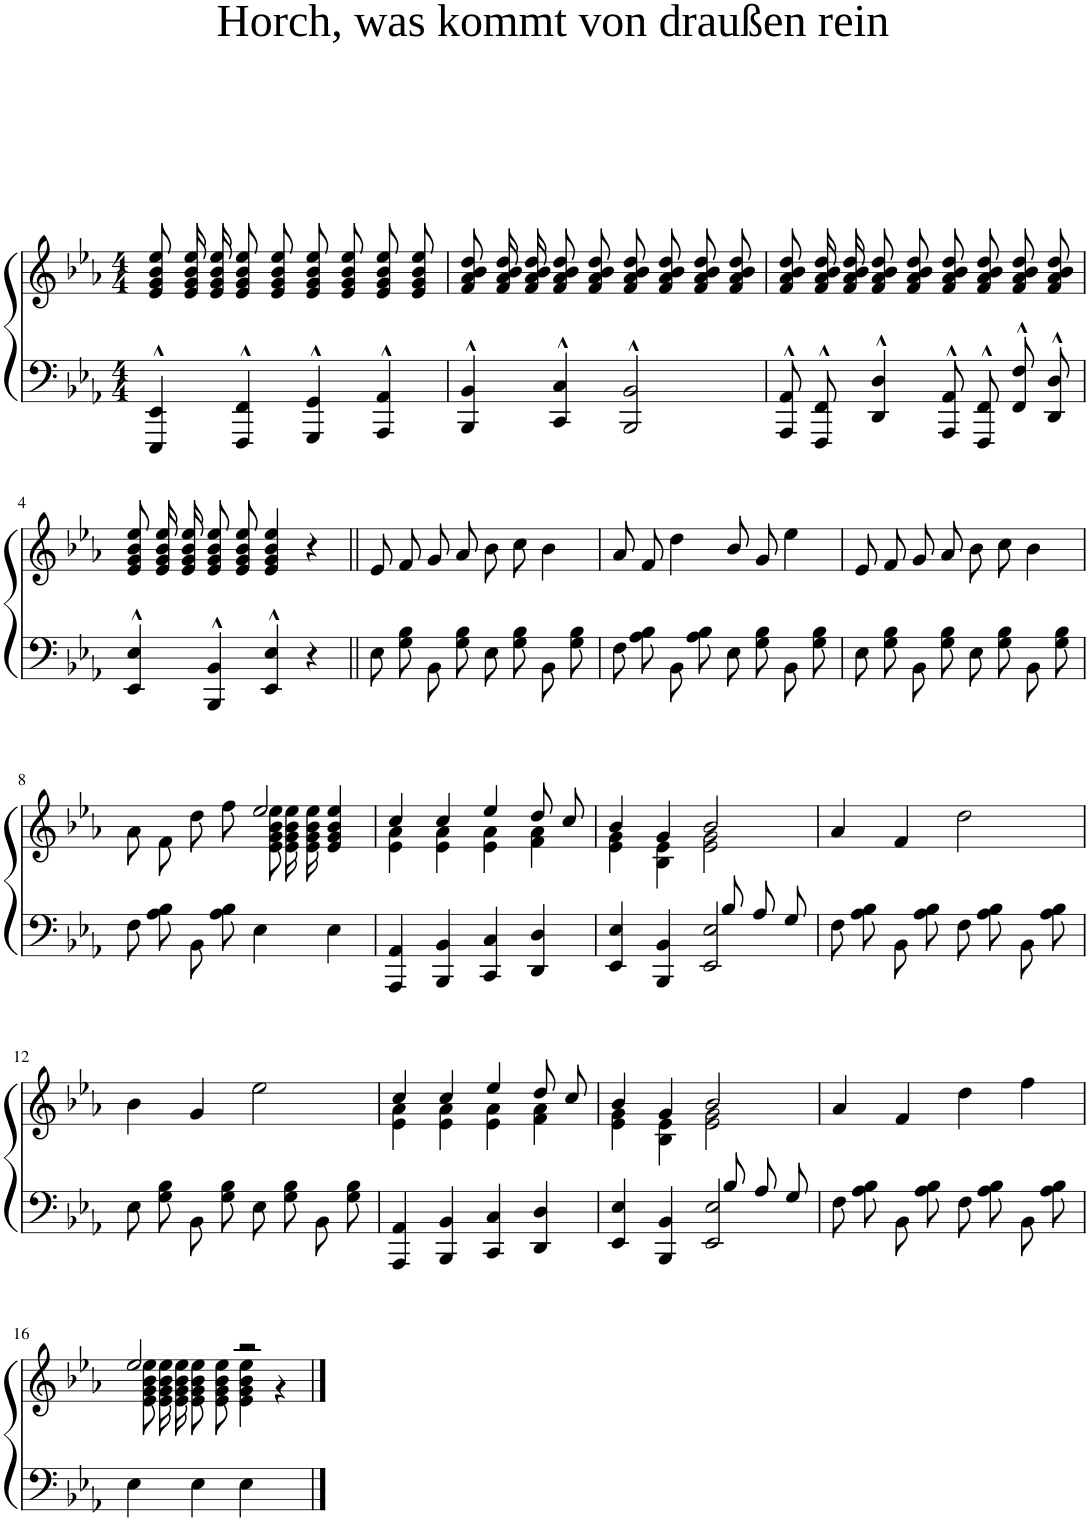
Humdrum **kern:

**kern	**kern
*part1	*part1
*staff2	*staff1
*I"P1	*
*clefF4	*clefG2
*k[b-e-a-]	*k[b-e-a-]
*E-:	*E-:
*M4/4	*M4/4
=1	=1
4EEE-/^^ 4EE-/^^	8e-/ 8g/ 8b-/ 8ee-/L
.	16e-/ 16g/ 16b-/ 16ee-/L
.	16e-/ 16g/ 16b-/ 16ee-/JJ
4FFF/^^ 4FF/^^	8e-/ 8g/ 8b-/ 8ee-/L
.	8e-/ 8g/ 8b-/ 8ee-/J
4GGG/^^ 4GG/^^	8e-/ 8g/ 8b-/ 8ee-/L
.	8e-/ 8g/ 8b-/ 8ee-/J
4AAA-/^^ 4AA-/^^	8e-/ 8g/ 8b-/ 8ee-/L
.	8e-/ 8g/ 8b-/ 8ee-/J
=2	=2
4BBB-/^^ 4BB-/^^	8f/ 8a-/ 8b-/ 8dd/L
.	16f/ 16a-/ 16b-/ 16dd/L
.	16f/ 16a-/ 16b-/ 16dd/JJ
4CC/^^ 4C/^^	8f/ 8a-/ 8b-/ 8dd/L
.	8f/ 8a-/ 8b-/ 8dd/J
2BBB-/^^ 2BB-/^^	8f/ 8a-/ 8b-/ 8dd/L
.	8f/ 8a-/ 8b-/ 8dd/J
.	8f/ 8a-/ 8b-/ 8dd/L
.	8f/ 8a-/ 8b-/ 8dd/J
=3	=3
8AAA-^^/ 8AA-^^/L	8f/ 8a-/ 8b-/ 8dd/L
8FFF^^/ 8FF^^/J	16f/ 16a-/ 16b-/ 16dd/L
.	16f/ 16a-/ 16b-/ 16dd/JJ
4DD/^^ 4D/^^	8f/ 8a-/ 8b-/ 8dd/L
.	8f/ 8a-/ 8b-/ 8dd/J
8AAA-^^/ 8AA-^^/L	8f/ 8a-/ 8b-/ 8dd/L
8FFF^^/ 8FF^^/J	8f/ 8a-/ 8b-/ 8dd/J
8FF^^/ 8F^^/L	8f/ 8a-/ 8b-/ 8dd/L
8DD^^/ 8D^^/J	8f/ 8a-/ 8b-/ 8dd/J
!!LO:LB:g=z
=4	=4
4EE-/^^ 4E-/^^	8e-/ 8g/ 8b-/ 8ee-/L
.	16e-/ 16g/ 16b-/ 16ee-/L
.	16e-/ 16g/ 16b-/ 16ee-/JJ
4BBB-/^^ 4BB-/^^	8e-/ 8g/ 8b-/ 8ee-/L
.	8e-/ 8g/ 8b-/ 8ee-/J
4EE-/^^ 4E-/^^	4e-/ 4g/ 4b-/ 4ee-/
4r	4r
=5||	=5||
8E-\L	8e-/L
8G\ 8B-\J	8f/J
8BB-\L	8g/L
8G\ 8B-\J	8a-/J
8E-\L	8b-\L
8G\ 8B-\J	8cc\J
8BB-\L	4b-\
8G\ 8B-\J	.
=6	=6
8F\L	8a-/L
8A-\ 8B-\J	8f/J
8BB-\L	4dd\
8A-\ 8B-\J	.
8E-\L	8b-/L
8G\ 8B-\J	8g/J
8BB-\L	4ee-\
8G\ 8B-\J	.
=7	=7
8E-\L	8e-/L
8G\ 8B-\J	8f/J
8BB-\L	8g/L
8G\ 8B-\J	8a-/J
8E-\L	8b-\L
8G\ 8B-\J	8cc\J
8BB-\L	4b-\
8G\ 8B-\J	.
!!LO:LB:g=z
=8	=8
*	*^
8F\L	8a-\L	2ryy
8A-\ 8B-\J	8f\J	.
8BB-\L	8dd\L	.
8A-\ 8B-\J	8ff\J	.
4E-\	2ee-/	8e-/ 8g/ 8b-/ 8ee-/L
.	.	16e-/ 16g/ 16b-/ 16ee-/L
.	.	16e-/ 16g/ 16b-/ 16ee-/JJ
4E-\	.	4e-/ 4g/ 4b-/ 4ee-/
=9	=9	=9
4AAA-/ 4AA-/	4cc/	4e-\ 4a-\
4BBB-/ 4BB-/	4cc/	4e-\ 4a-\
4CC/ 4C/	4ee-/	4e-\ 4a-\
4DD/ 4D/	8dd/L	4f\ 4a-\
.	8cc/J	.
=10	=10	=10
*^	*	*
2ryy	4EE-/ 4E-/	4b-/	4e-\ 4g\
.	4BBB-/ 4BB-/	4g/	4B-\ 4e-\
8ryy	2EE-/ 2E-/	2b-/	2e-\ 2g\
8B-/	.	.	.
8A-/L	.	.	.
8G/J	.	.	.
*v	*v	*	*
*	*v	*v
=11	=11
8F\L	4a-/
8A-\ 8B-\J	.
8BB-\L	4f/
8A-\ 8B-\J	.
8F\L	2dd\
8A-\ 8B-\J	.
8BB-\L	.
8A-\ 8B-\J	.
!!LO:LB:g=z
=12	=12
8E-\L	4b-\
8G\ 8B-\J	.
8BB-\L	4g/
8G\ 8B-\J	.
8E-\L	2ee-\
8G\ 8B-\J	.
8BB-\L	.
8G\ 8B-\J	.
=13	=13
*	*^
4AAA-/ 4AA-/	4cc/	4e-\ 4a-\
4BBB-/ 4BB-/	4cc/	4e-\ 4a-\
4CC/ 4C/	4ee-/	4e-\ 4a-\
4DD/ 4D/	8dd/L	4f\ 4a-\
.	8cc/J	.
=14	=14	=14
*^	*	*
2ryy	4EE-/ 4E-/	4b-/	4e-\ 4g\
.	4BBB-/ 4BB-/	4g/	4B-\ 4e-\
8ryy	2EE-/ 2E-/	2b-/	2e-\ 2g\
8B-/	.	.	.
8A-/L	.	.	.
8G/J	.	.	.
*v	*v	*	*
*	*v	*v
=15	=15
8F\L	4a-/
8A-\ 8B-\J	.
8BB-\L	4f/
8A-\ 8B-\J	.
8F\L	4dd\
8A-\ 8B-\J	.
8BB-\L	4ff\
8A-\ 8B-\J	.
!!LO:LB:g=z
=16	=16
*	*^
4E-\	2ee-/	8e-/ 8g/ 8b-/ 8ee-/L
.	.	16e-/ 16g/ 16b-/ 16ee-/L
.	.	16e-/ 16g/ 16b-/ 16ee-/JJ
4E-\	.	8e-/ 8g/ 8b-/ 8ee-/L
.	.	8e-/ 8g/ 8b-/ 8ee-/J
4E-\	2r	4e-\ 4g\ 4b-\ 4ee-\
4ryy	.	4r
*	*v	*v
==	==
*-	*-
